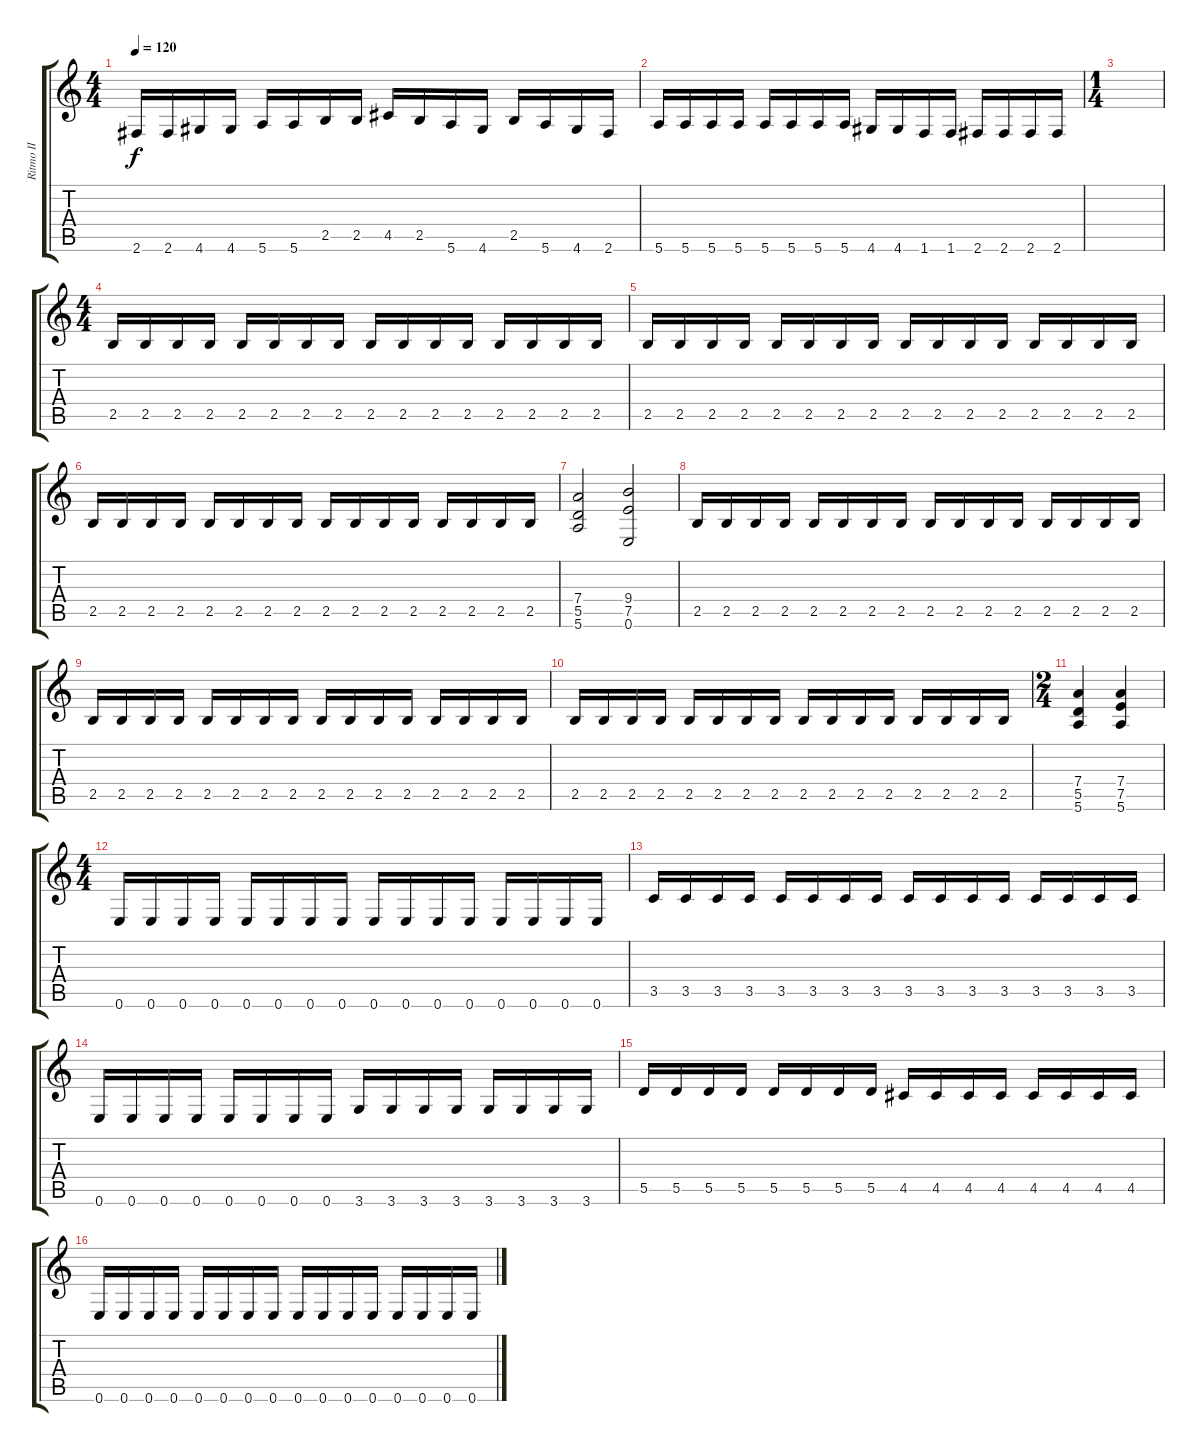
\track ("Ritmo II" "Ritmo II") {instrument distortionguitar}
\staff {score tabs}
\tuning (E4 B3 G3 D3 A2 E2) {hide}
\ts (4 4)
\tempo 120
\clef g2
\ks c
2.6.16{dy f} 2.6.16 4.6.16 4.6.16 5.6.16 5.6.16 2.5.16 2.5.16 4.5.16 2.5.16 5.6.16 4.6.16 2.5.16 5.6.16 4.6.16 2.6.16 |
5.6.16 5.6.16 5.6.16 5.6.16 5.6.16 5.6.16 5.6.16 5.6.16 4.6.16 4.6.16 1.6.16 1.6.16 2.6.16 2.6.16 2.6.16 2.6.16 |
\ts (1 4)
|
\ts (4 4)
2.5.16 2.5.16 2.5.16 2.5.16 2.5.16 2.5.16 2.5.16 2.5.16 2.5.16 2.5.16 2.5.16 2.5.16 2.5.16 2.5.16 2.5.16 2.5.16 |
2.5.16 2.5.16 2.5.16 2.5.16 2.5.16 2.5.16 2.5.16 2.5.16 2.5.16 2.5.16 2.5.16 2.5.16 2.5.16 2.5.16 2.5.16 2.5.16 |
2.5.16 2.5.16 2.5.16 2.5.16 2.5.16 2.5.16 2.5.16 2.5.16 2.5.16 2.5.16 2.5.16 2.5.16 2.5.16 2.5.16 2.5.16 2.5.16 |
(7.4 5.5 5.6).2 (9.4 7.5 0.6).2 |
2.5.16 2.5.16 2.5.16 2.5.16 2.5.16 2.5.16 2.5.16 2.5.16 2.5.16 2.5.16 2.5.16 2.5.16 2.5.16 2.5.16 2.5.16 2.5.16 |
2.5.16 2.5.16 2.5.16 2.5.16 2.5.16 2.5.16 2.5.16 2.5.16 2.5.16 2.5.16 2.5.16 2.5.16 2.5.16 2.5.16 2.5.16 2.5.16 |
2.5.16 2.5.16 2.5.16 2.5.16 2.5.16 2.5.16 2.5.16 2.5.16 2.5.16 2.5.16 2.5.16 2.5.16 2.5.16 2.5.16 2.5.16 2.5.16 |
\ts (2 4)
(7.4 5.5 5.6).4 (7.4 7.5 5.6).4 |
\ts (4 4)
0.6.16 0.6.16 0.6.16 0.6.16 0.6.16 0.6.16 0.6.16 0.6.16 0.6.16 0.6.16 0.6.16 0.6.16 0.6.16 0.6.16 0.6.16 0.6.16 |
3.5.16 3.5.16 3.5.16 3.5.16 3.5.16 3.5.16 3.5.16 3.5.16 3.5.16 3.5.16 3.5.16 3.5.16 3.5.16 3.5.16 3.5.16 3.5.16 |
0.6.16 0.6.16 0.6.16 0.6.16 0.6.16 0.6.16 0.6.16 0.6.16 3.6.16 3.6.16 3.6.16 3.6.16 3.6.16 3.6.16 3.6.16 3.6.16 |
5.5.16 5.5.16 5.5.16 5.5.16 5.5.16 5.5.16 5.5.16 5.5.16 4.5.16 4.5.16 4.5.16 4.5.16 4.5.16 4.5.16 4.5.16 4.5.16 |
0.6.16 0.6.16 0.6.16 0.6.16 0.6.16 0.6.16 0.6.16 0.6.16 0.6.16 0.6.16 0.6.16 0.6.16 0.6.16 0.6.16 0.6.16 0.6.16
